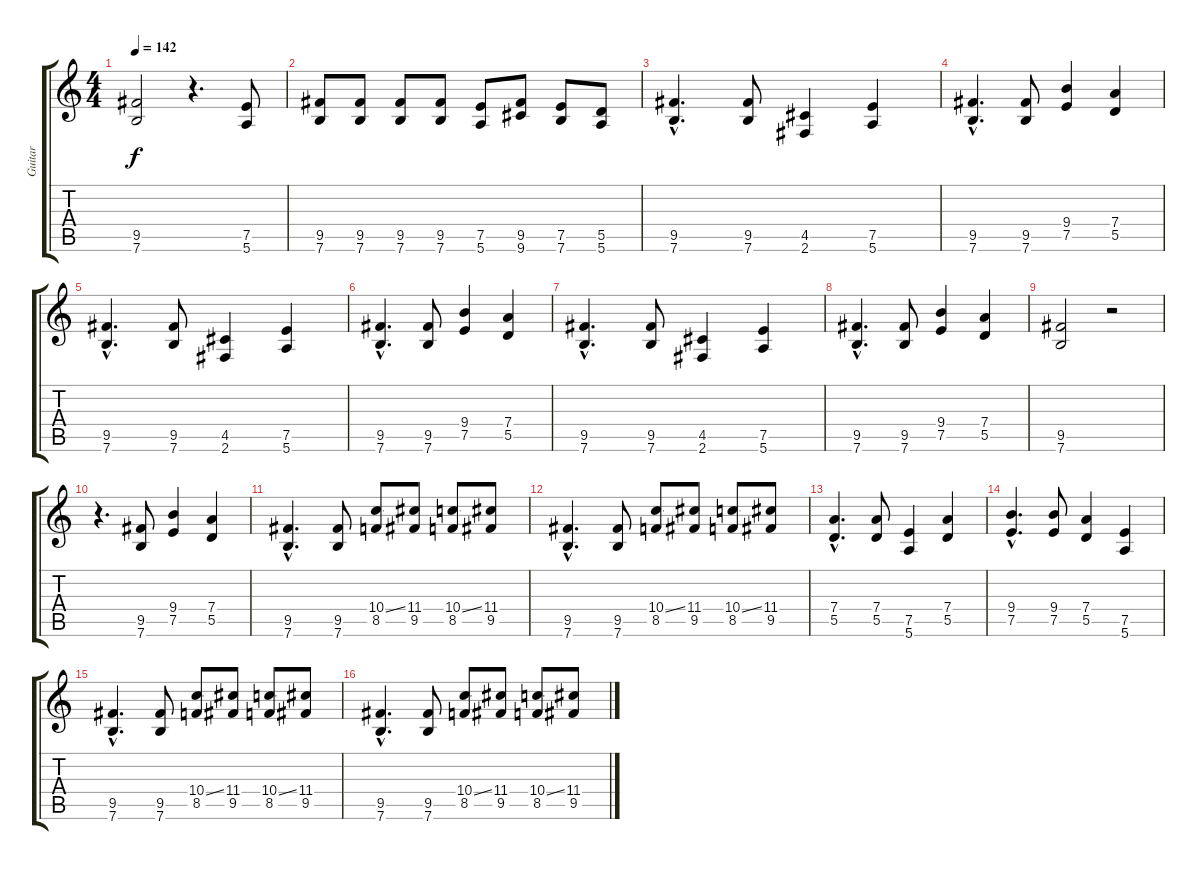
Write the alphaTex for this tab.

\track ("Guitar" "Guitar") {instrument overdrivenguitar}
\staff {score tabs}
\tuning (E4 B3 G3 D3 A2 E2) {hide}
\ts (4 4)
\tempo 142
\clef g2
\ks c
(9.5 7.6).2{dy f} r.4{d} (7.5 5.6).8 |
(9.5 7.6).8 (9.5 7.6).8 (9.5 7.6).8 (9.5 7.6).8 (7.5 5.6).8 (9.5 9.6).8 (7.5 7.6).8 (5.5 5.6).8 |
(9.5{hac} 7.6{hac}).4{d} (9.5 7.6).8 (4.5 2.6).4 (7.5 5.6).4 |
(9.5{hac} 7.6{hac}).4{d} (9.5 7.6).8 (9.4 7.5).4 (7.4 5.5).4 |
(9.5{hac} 7.6{hac}).4{d} (9.5 7.6).8 (4.5 2.6).4 (7.5 5.6).4 |
(9.5{hac} 7.6{hac}).4{d} (9.5 7.6).8 (9.4 7.5).4 (7.4 5.5).4 |
(9.5{hac} 7.6{hac}).4{d} (9.5 7.6).8 (4.5 2.6).4 (7.5 5.6).4 |
(9.5{hac} 7.6{hac}).4{d} (9.5 7.6).8 (9.4 7.5).4 (7.4 5.5).4 |
(9.5 7.6).2 r.2 |
r.4{d} (9.5 7.6).8 (9.4 7.5).4 (7.4 5.5).4 |
(9.5{hac} 7.6{hac}).4{d} (9.5 7.6).8 (10.4{ss} 8.5).8 (11.4 9.5).8 (10.4{ss} 8.5).8 (11.4 9.5).8 |
(9.5{hac} 7.6{hac}).4{d} (9.5 7.6).8 (10.4{ss} 8.5).8 (11.4 9.5).8 (10.4{ss} 8.5).8 (11.4 9.5).8 |
(7.4{hac} 5.5{hac}).4{d} (7.4 5.5).8 (7.5 5.6).4 (7.4 5.5).4 |
(9.4{hac} 7.5{hac}).4{d} (9.4 7.5).8 (7.4 5.5).4 (7.5 5.6).4 |
(9.5{hac} 7.6{hac}).4{d} (9.5 7.6).8 (10.4{ss} 8.5).8 (11.4 9.5).8 (10.4{ss} 8.5).8 (11.4 9.5).8 |
(9.5{hac} 7.6{hac}).4{d} (9.5 7.6).8 (10.4{ss} 8.5).8 (11.4 9.5).8 (10.4{ss} 8.5).8 (11.4 9.5).8
